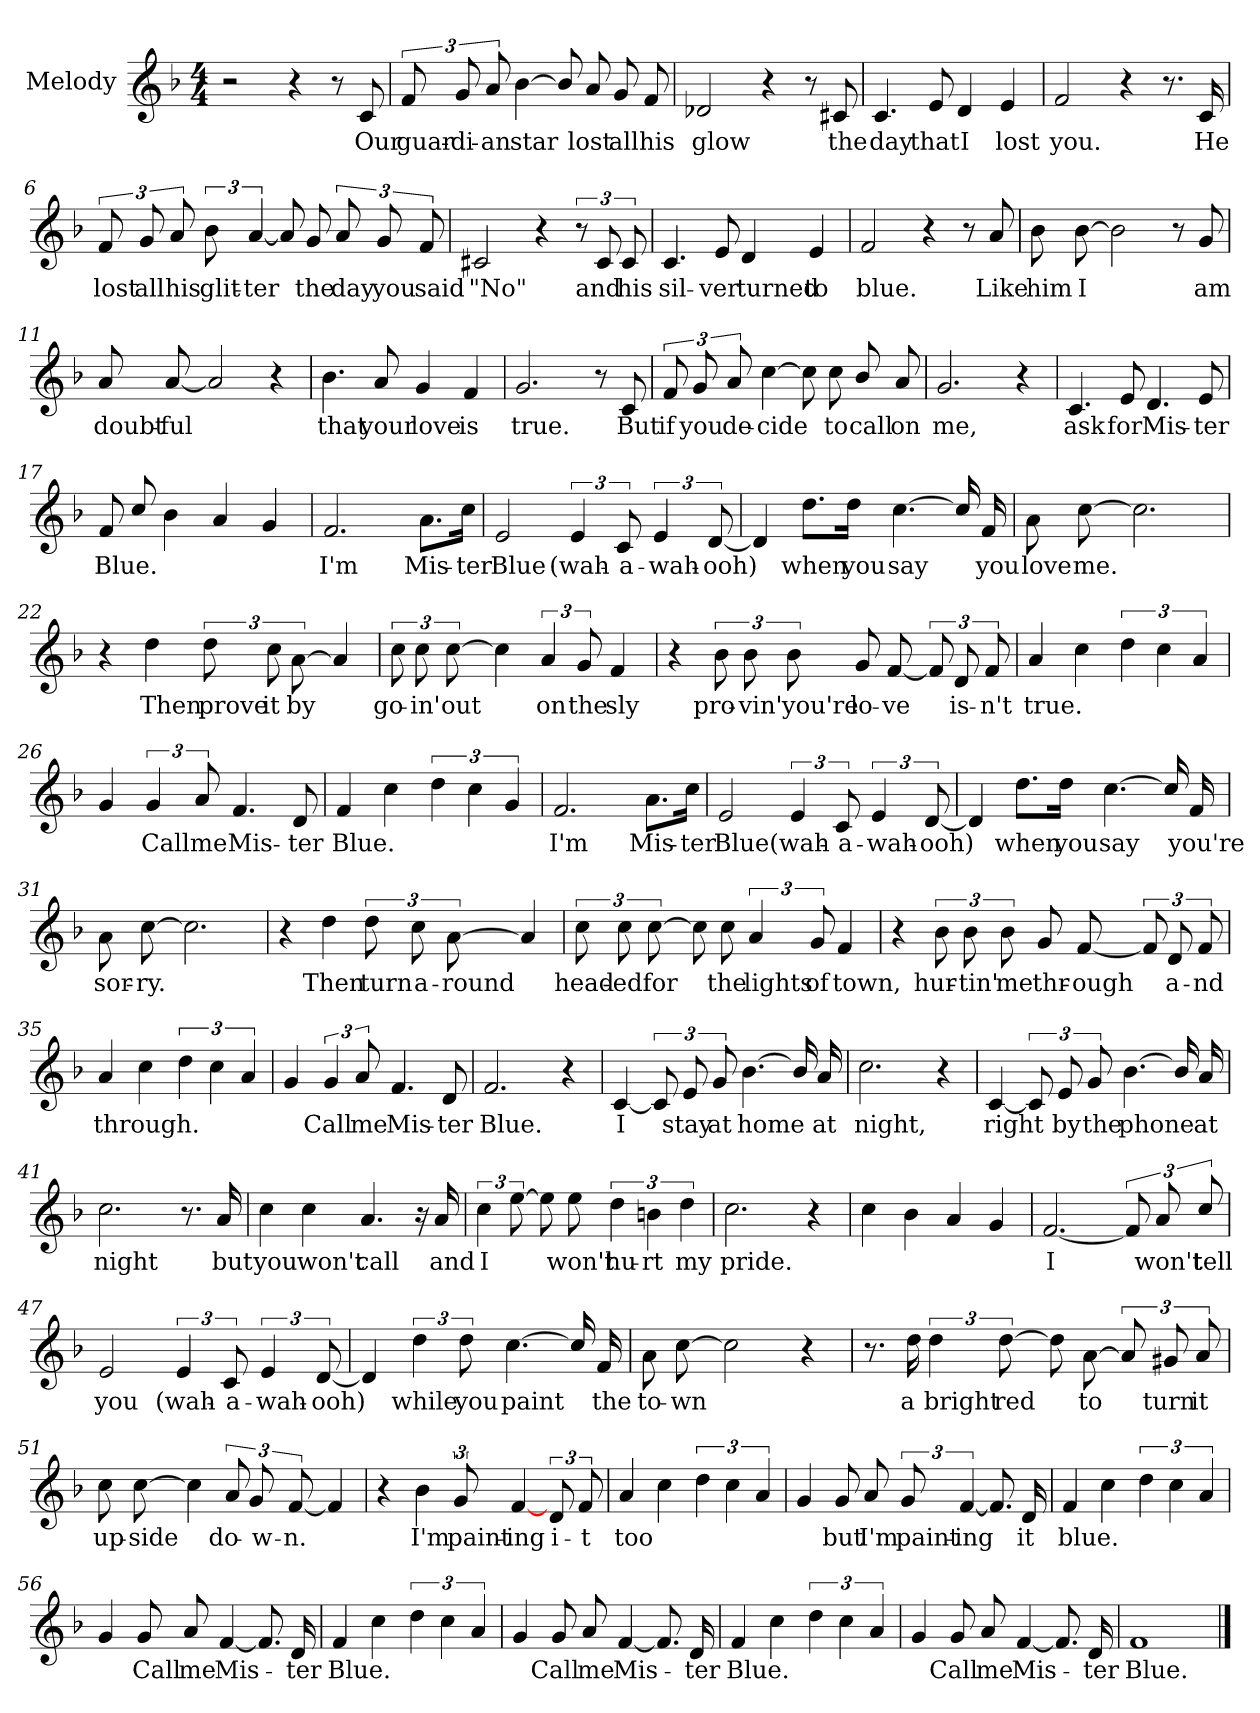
**kern	**text
*part1	*part1
*staff1	*staff1
*I"Melody	*
*clefG2	*
*k[b-]	*
*M4/4	*
=1	=1
2r	.
4r	.
8r	.
8c/	Our
=2	=2
12f/L	guar-
12g/	di-
12a/	an
[>4b-\	star
8b-/L]	.
8a/	lost
8g/L	all
8f/	his
=3	=3
2d-X/	glow
4r	.
8r	.
8c#X/	the
=4	=4
4.c/	day
8e/	that
4d/	I
4e/	lost
=5	=5
2f/	you.
4r	.
8.r	.
16c/	He
!!LO:LB:g=z
=6	=6
12f/L	lost
12g/	all
12a/	his
12b-\	glit-
[<6a/	ter
8a/L]	.
8g/	the
12a/L	day
12g/	you
12f/	said
=7	=7
2c#X/	"No"
4r	.
12r	.
12c#/	and
12c#/	his
=8	=8
4.c/	sil-
8e/	ver
4d/	turned
4e/	to
=9	=9
2f/	blue.
4r	.
8r	.
8a/	Like
!!LO:LB:g=z
=10	=10
8b-\L	him
[>8b-\	I
2b-\]	.
8r	.
8g/	am
=11	=11
8a/L	doubt-
[<8a/	ful
2a/]	.
4r	.
=12	=12
4.b-\	that
8a/	your
4g/	love
4f/	is
=13	=13
2.g/	true.
8r	.
8c/	But
!!LO:LB:g=z
=14	=14
12f/L	if
12g/	you
12a/	de-
[>4cc\	cide
8cc\L]	.
8cc\	to
8b-/L	call
8a/	on
=15	=15
2.g/	me,
4r	.
=16	=16
4.c/	ask
8e/	for
4.d/	Mis-
8e/	ter
=17	=17
8f/L	Blue.
8cc/	.
4b-\	.
4a/	.
4g/	.
=18	=18
2.f/	I'm
8.a\L	Mis-
16cc\J	ter
!!LO:LB:g=z
=19	=19
2e/	Blue
6e/	(wah-
12c/	a-
6e/	wah-
[<12d/	ooh)
=20	=20
4d/]	.
8.dd\L	when
16dd\J	you
[>4.cc\	say
16cc/LL]	.
16f/J	you
=21	=21
8a\L	love
[>8cc\	me.
2.cc\]	.
=22	=22
4r	.
4dd\	Then
12dd\L	prove
12cc\	it
[<12a\	by
4a/]	.
!!LO:LB:g=z
=23	=23
12cc\L	go-
12cc\	in'
[>12cc\	out
4cc\]	.
6a/	on
12g/	the
4f/	sly
=24	=24
4r	.
12b-\L	pro-
12b-\	vin'
12b-\	you're
8g/L	lo-
[<8f/	ve
12f/L]	.
12d/	is-
12f/	n't
=25	=25
4a/	true.
4cc\	.
6dd\	.
6cc\	.
6a/	.
!!LO:LB:g=z
=26	=26
4g/	.
6g/	Call
12a/	me
4.f/	Mis-
8d/	ter
=27	=27
4f/	Blue.
4cc\	.
6dd\	.
6cc\	.
6g/	.
=28	=28
2.f/	I'm
8.a\L	Mis-
16cc\J	ter
=29	=29
2e/	Blue
6e/	(wah-
12c/	a-
6e/	wah-
[<12d/	ooh)
!!LO:LB:g=z
=30	=30
4d/]	.
8.dd\L	when
16dd\J	you
[>4.cc\	say
16cc/LL]	.
16f/J	you're
=31	=31
8a\L	sor-
[>8cc\	ry.
2.cc\]	.
=32	=32
4r	.
4dd\	Then
12dd\L	turn
12cc\	a-
[<12a\	round
4a/]	.
!!LO:PB:g=z
=33	=33
12cc\L	head-
12cc\	ed
[>12cc\	for
8cc\L]	.
8cc\	the
6a/	lights
12g/	of
4f/	town,
=34	=34
4r	.
12b-\L	hur-
12b-\	tin'
12b-\	me
8g/L	thr-
[<8f/	ough
12f/L]	.
12d/	a-
12f/	nd
=35	=35
4a/	through.
4cc\	.
6dd\	.
6cc\	.
6a/	.
!!LO:LB:g=z
=36	=36
4g/	.
6g/	Call
12a/	me
4.f/	Mis-
8d/	ter
=37	=37
2.f/	Blue.
4r	.
=38	=38
[<4c/	I
12c/L]	.
12e/	stay
12g/	at
[>4.b-\	home
16b-/LL]	.
16a/J	at
=39	=39
2.cc\	night,
4r	.
=40	=40
[<4c/	right
12c/L]	.
12e/	by
12g/	the
[>4.b-\	phone
16b-/LL]	.
16a/J	at
!!LO:LB:g=z
=41	=41
2.cc\	night
8.r	.
16a/	but
=42	=42
4cc\	you
4cc\	won't
4.a/	call
16r	.
16a/	and
=43	=43
6cc\	I
[>12ee\	-
8ee\L]	.
8ee\	won't
6dd\	hu-
6bn\	rt
6dd\	my
=44	=44
2.cc\	pride.
4r	.
=45	=45
4cc\	.
4b-\	.
4a/	.
4g/	.
!!LO:LB:g=z
=46	=46
[<2.f/	I
12f/L]	.
12a/	won't
12cc/	tell
=47	=47
2e/	you
6e/	(wah-
12c/	a-
6e/	wah-
[<12d/	ooh)
=48	=48
4d/]	.
6dd\	while
12dd\	you
[>4.cc\	paint
16cc/LL]	.
16f/J	the
=49	=49
8a\L	to-
[>8cc\	wn
2cc\]	.
4r	.
!!LO:LB:g=z
=50	=50
8.r	.
16dd\	a
6dd\	bright
[>12dd\	red
8dd\L]	.
[<8a\	to
12a/L]	.
12g#X/	turn
12a/	it
=51	=51
8cc\L	up-
[>8cc\	side
4cc\]	.
12a/L	do-
12g/	w-
[<12f/	n.
4f/]	.
=52	=52
4r	.
4b-\	I'm
12g/	paint-
[<4f/	ing
12d/	i-
12f/	t
!!LO:LB:g=z
=53	=53
4a/	too
4cc\	.
6dd\	.
6cc\	.
6a/	.
=54	=54
4g/	.
8g/L	but
8a/	I'm
12g/	paint-
[<6f/	ing
8.f/L]	.
16d/J	it
=55	=55
4f/	blue.
4cc\	.
6dd\	.
6cc\	.
6a/	.
=56	=56
4g/	.
8g/L	Call
8a/	me
[<4f/	Mis-
8.f/L]	.
16d/J	ter
!!LO:LB:g=z
=57	=57
4f/	Blue.
4cc\	.
6dd\	.
6cc\	.
6a/	.
=58	=58
4g/	.
8g/L	Call
8a/	me
[<4f/	Mis-
8.f/L]	.
16d/J	ter
=59	=59
4f/	Blue.
4cc\	.
6dd\	.
6cc\	.
6a/	.
=60	=60
4g/	.
8g/L	Call
8a/	me
[<4f/	Mis-
8.f/L]	.
16d/J	ter
=61	=61
1f	Blue.
==	==
*-	*-
